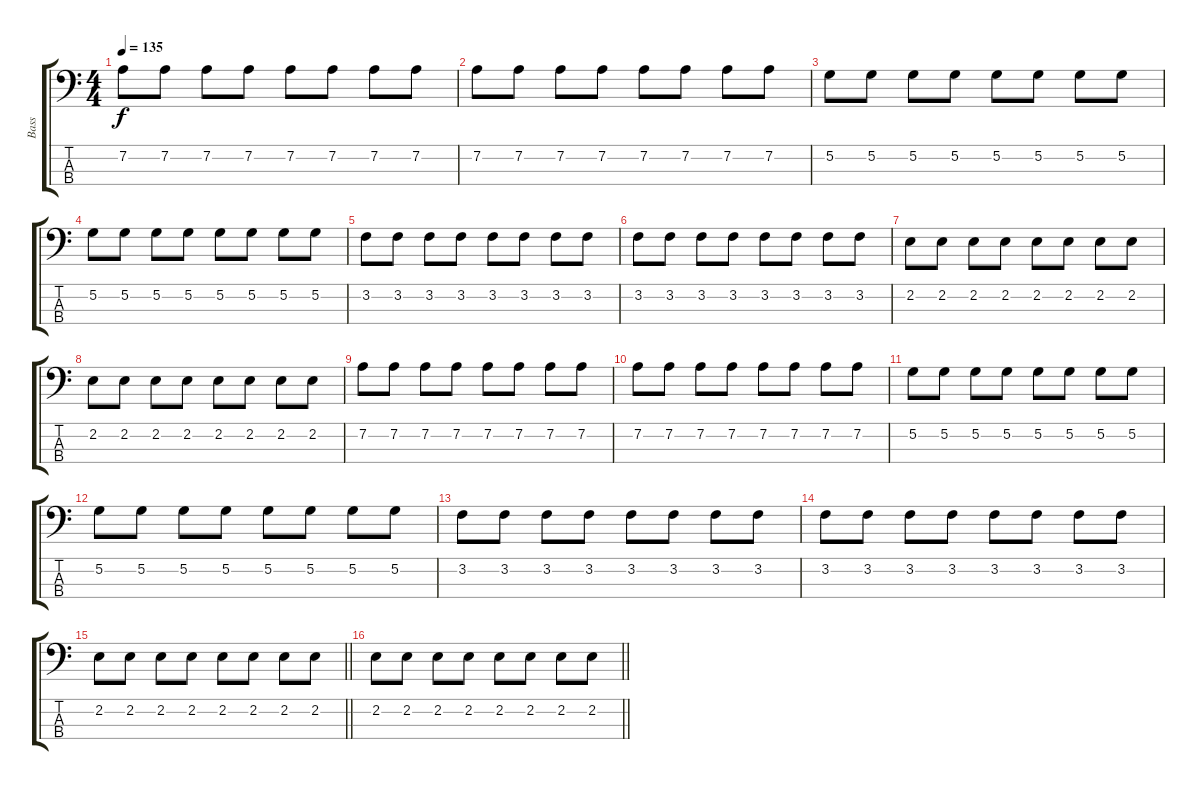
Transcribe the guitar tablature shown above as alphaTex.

\track ("Bass" "Bass") {instrument electricbassfinger}
\staff {score tabs}
\tuning (G2 D2 A1 E1) {hide}
\ts (4 4)
\tempo 135
\clef f4
\ks c
7.2.8{dy f} 7.2.8 7.2.8 7.2.8 7.2.8 7.2.8 7.2.8 7.2.8 |
7.2.8 7.2.8 7.2.8 7.2.8 7.2.8 7.2.8 7.2.8 7.2.8 |
5.2.8 5.2.8 5.2.8 5.2.8 5.2.8 5.2.8 5.2.8 5.2.8 |
5.2.8 5.2.8 5.2.8 5.2.8 5.2.8 5.2.8 5.2.8 5.2.8 |
3.2.8 3.2.8 3.2.8 3.2.8 3.2.8 3.2.8 3.2.8 3.2.8 |
3.2.8 3.2.8 3.2.8 3.2.8 3.2.8 3.2.8 3.2.8 3.2.8 |
2.2.8 2.2.8 2.2.8 2.2.8 2.2.8 2.2.8 2.2.8 2.2.8 |
2.2.8 2.2.8 2.2.8 2.2.8 2.2.8 2.2.8 2.2.8 2.2.8 |
7.2.8 7.2.8 7.2.8 7.2.8 7.2.8 7.2.8 7.2.8 7.2.8 |
7.2.8 7.2.8 7.2.8 7.2.8 7.2.8 7.2.8 7.2.8 7.2.8 |
5.2.8 5.2.8 5.2.8 5.2.8 5.2.8 5.2.8 5.2.8 5.2.8 |
5.2.8 5.2.8 5.2.8 5.2.8 5.2.8 5.2.8 5.2.8 5.2.8 |
3.2.8 3.2.8 3.2.8 3.2.8 3.2.8 3.2.8 3.2.8 3.2.8 |
3.2.8 3.2.8 3.2.8 3.2.8 3.2.8 3.2.8 3.2.8 3.2.8 |
\barLineRight lightlight
2.2.8 2.2.8 2.2.8 2.2.8 2.2.8 2.2.8 2.2.8 2.2.8 |
\section ("" "")
\barLineRight lightlight
2.2.8 2.2.8 2.2.8 2.2.8 2.2.8 2.2.8 2.2.8 2.2.8
